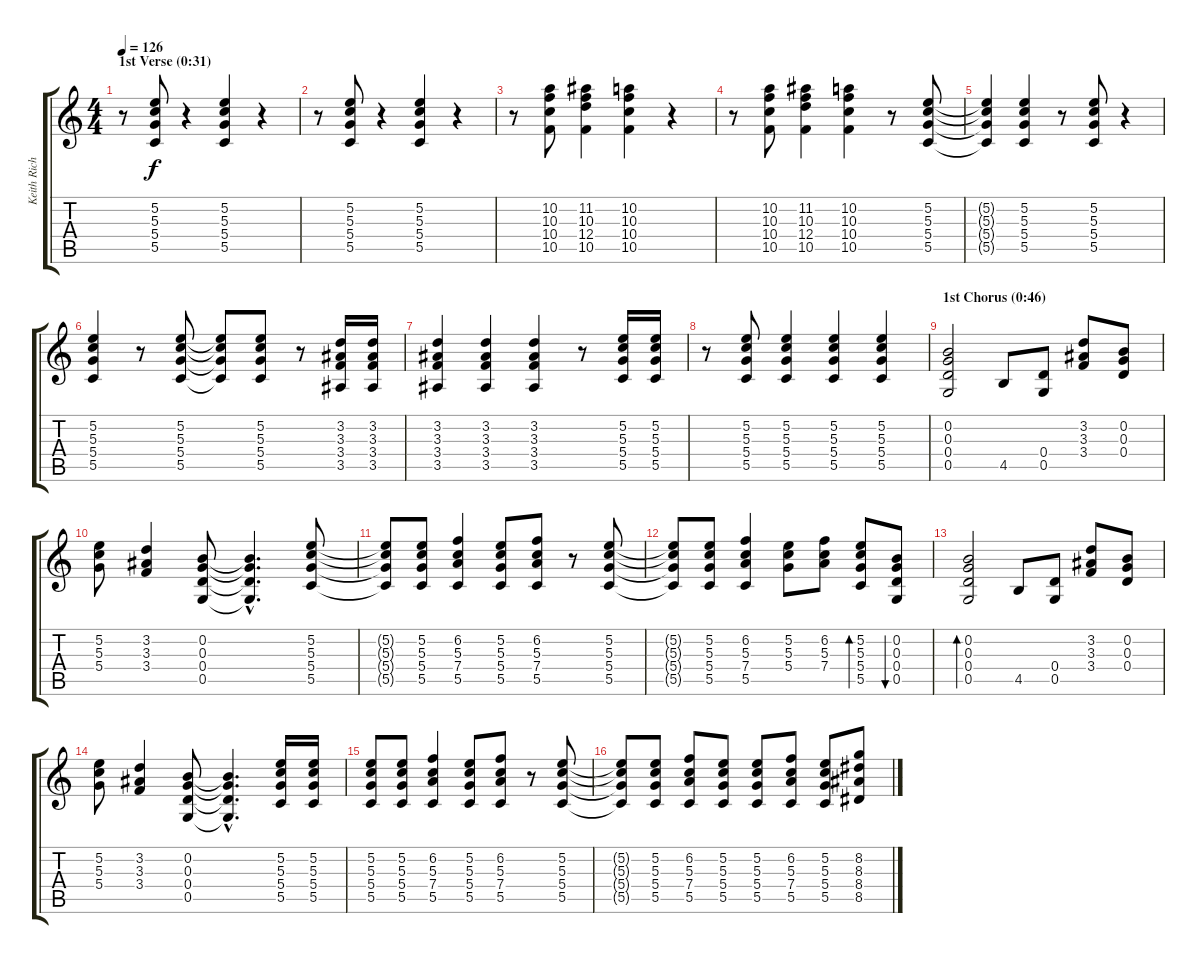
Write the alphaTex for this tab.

\track ("Keith Richards" "Keith Rich") {instrument distortionguitar}
\staff {score tabs}
\tuning (D4 B3 G3 D3 G2 D2) {hide}
\ts (4 4)
\section ("" "1st Verse (0:31)")
\tempo 126
\clef g2
\ks c
r.8{dy f} (5.2 5.3 5.4 5.5).8 r.4 (5.2 5.3 5.4 5.5).4 r.4 |
r.8 (5.2 5.3 5.4 5.5).8 r.4 (5.2 5.3 5.4 5.5).4 r.4 |
r.8 (10.2 10.3 10.4 10.5).8 (11.2 10.3 12.4 10.5).4 (10.2 10.3 10.4 10.5).4 r.4 |
r.8 (10.2 10.3 10.4 10.5).8 (11.2 10.3 12.4 10.5).4 (10.2 10.3 10.4 10.5).4 r.8 (5.2 5.3 5.4 5.5).8 |
(5.2{t} 5.3{t} 5.4{t} 5.5{t}).4 (5.2 5.3 5.4 5.5).4 r.8 (5.2 5.3 5.4 5.5).8 r.4 |
(5.2 5.3 5.4 5.5).4 r.8 (5.2 5.3 5.4 5.5).8 (5.2{t} 5.3{t} 5.4{t} 5.5{t}).8 (5.2 5.3 5.4 5.5).8 r.8 (3.2 3.3 3.4 3.5).16 (3.2 3.3 3.4 3.5).16 |
(3.2 3.3 3.4 3.5).4 (3.2 3.3 3.4 3.5).4 (3.2 3.3 3.4 3.5).4 r.8 (5.2 5.3 5.4 5.5).16 (5.2 5.3 5.4 5.5).16 |
r.8 (5.2 5.3 5.4 5.5).8 (5.2 5.3 5.4 5.5).4 (5.2 5.3 5.4 5.5).4 (5.2 5.3 5.4 5.5).4 |
\section ("" "1st Chorus (0:46)")
(0.2 0.3 0.4 0.5).2 4.5.8 (0.4 0.5).8 (3.2 3.3 3.4).8 (0.2 0.3 0.4).8 |
(5.2 5.3 5.4).8 (3.2 3.3 3.4).4 (0.2 0.3 0.4 0.5).8 (0.2{hac t} 0.3{hac t} 0.4{hac t} 0.5{hac t}).4{d} (5.2 5.3 5.4 5.5).8 |
(5.2{t} 5.3{t} 5.4{t} 5.5{t}).8 (5.2 5.3 5.4 5.5).8 (6.2 5.3 7.4 5.5).4 (5.2 5.3 5.4 5.5).8 (6.2 5.3 7.4 5.5).8 r.8 (5.2 5.3 5.4 5.5).8 |
(5.2{t} 5.3{t} 5.4{t} 5.5{t}).8 (5.2 5.3 5.4 5.5).8 (6.2 5.3 7.4 5.5).4 (5.2 5.3 5.4).8 (6.2 5.3 7.4).8 (5.2 5.3 5.4 5.5).8{bd 60} (0.2 0.3 0.4 0.5).8{bu 60} |
(0.2 0.3 0.4 0.5).2{bd 60} 4.5.8 (0.4 0.5).8 (3.2 3.3 3.4).8 (0.2 0.3 0.4).8 |
(5.2 5.3 5.4).8 (3.2 3.3 3.4).4 (0.2 0.3 0.4 0.5).8 (0.2{hac t} 0.3{hac t} 0.4{hac t} 0.5{hac t}).4{d} (5.2 5.3 5.4 5.5).16 (5.2 5.3 5.4 5.5).16 |
(5.2 5.3 5.4 5.5).8 (5.2 5.3 5.4 5.5).8 (6.2 5.3 7.4 5.5).4 (5.2 5.3 5.4 5.5).8 (6.2 5.3 7.4 5.5).8 r.8 (5.2 5.3 5.4 5.5).8 |
(5.2{t} 5.3{t} 5.4{t} 5.5{t}).8 (5.2 5.3 5.4 5.5).8 (6.2 5.3 7.4 5.5).8 (5.2 5.3 5.4 5.5).8 (5.2 5.3 5.4 5.5).8 (6.2 5.3 7.4 5.5).8 (5.2 5.3 5.4 5.5).8 (8.2 8.3 8.4 8.5).8
